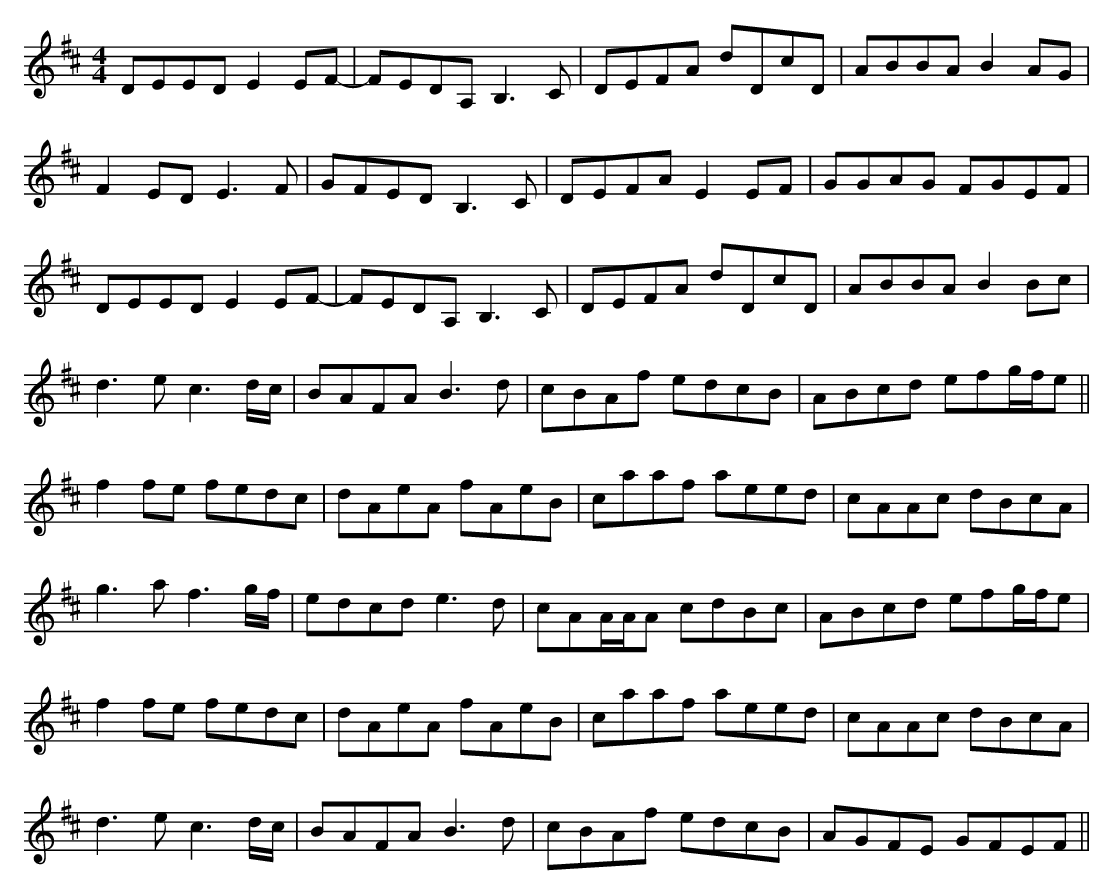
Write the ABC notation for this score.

X:1
M:4/4
K:D
DEED E2EF-|FEDA, B,3 C|DEFA dDcD|ABBA B2AG|
F2ED E3F|GFED B,3C|DEFA E2EF|GGAG FGEF|
DEED E2EF-|FEDA, B,3 C|DEFA dDcD|ABBA B2Bc|
d3e c3d/c/|BAFA B3 d|cBAf edcB|ABcd efg/f/e||
f2fe fedc| dAeA fAeB|caaf aeed|cAAc dBcA|
g3a f3g/f/|edcd e3d|cAA/A/A cdBc|ABcd efg/f/e|
f2fe fedc| dAeA fAeB|caaf aeed|cAAc dBcA|
d3e c3d/c/|BAFA B3d|cBAf edcB|AGFE GFEF||
